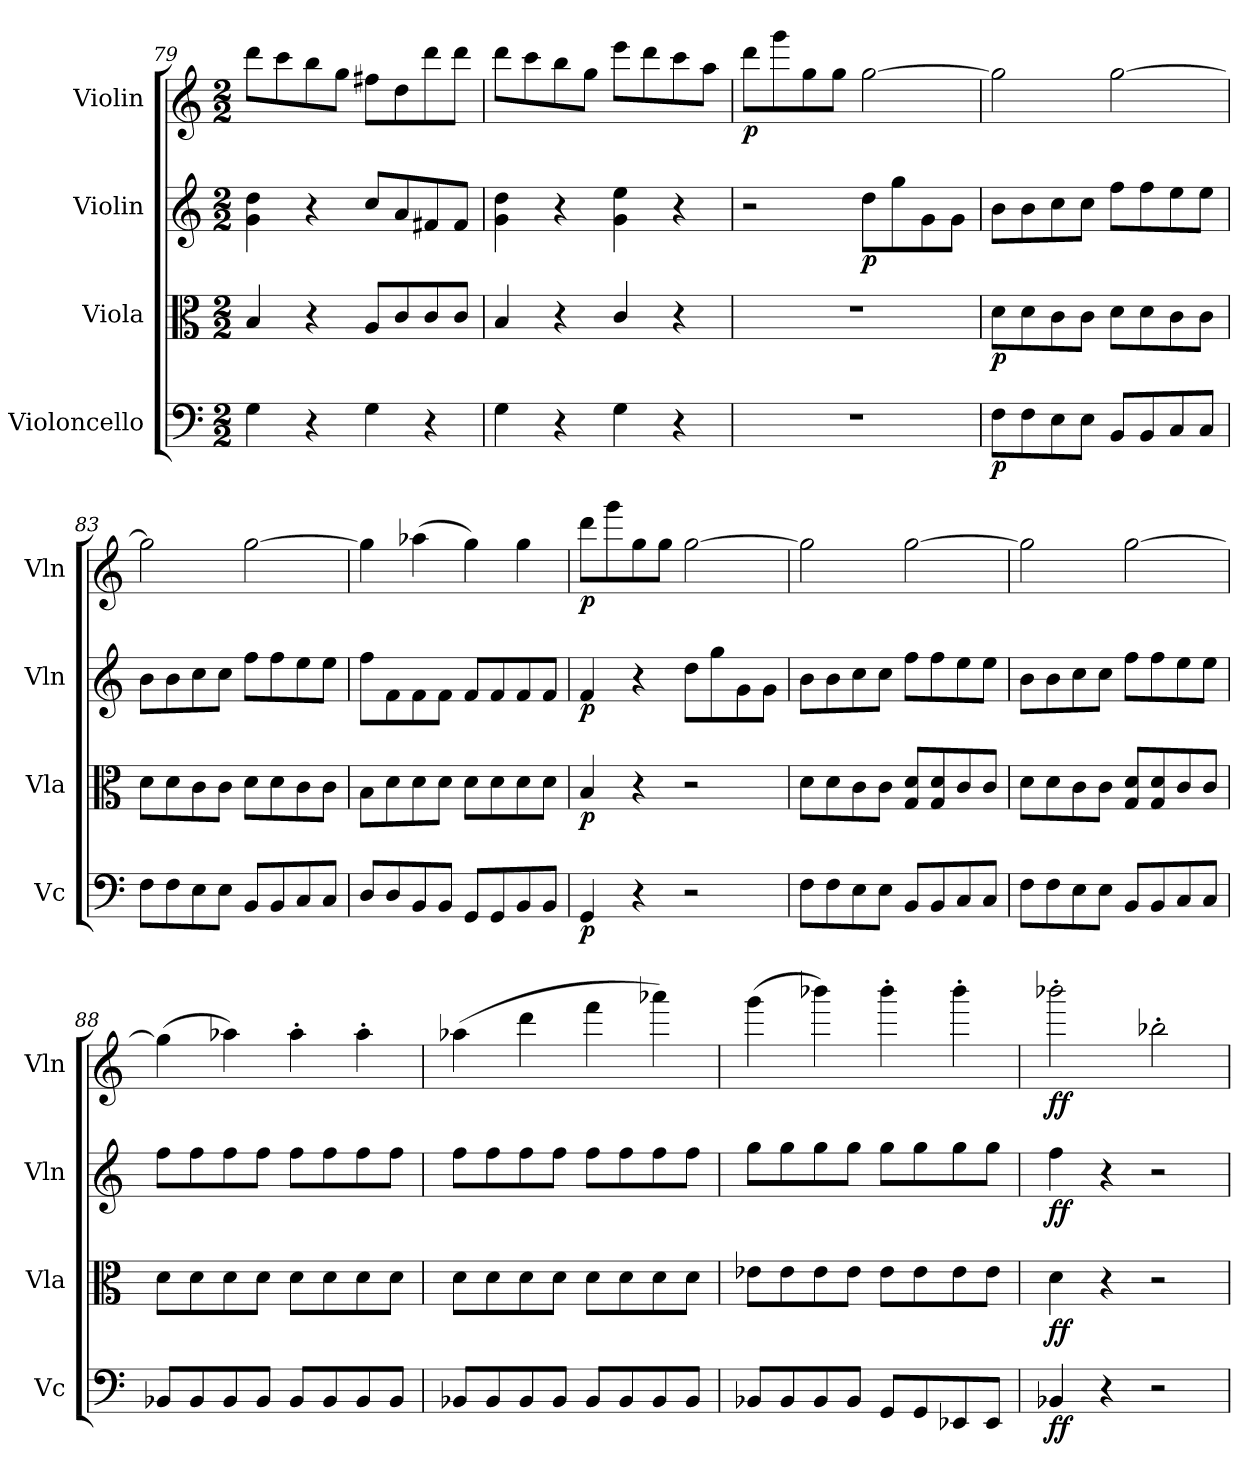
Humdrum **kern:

**kern	**dynam	**kern	**dynam	**kern	**dynam	**kern	**dynam
*part4	*part4	*part3	*part3	*part2	*part2	*part1	*part1
*staff4	*staff4	*staff3	*staff3	*staff2	*staff2	*staff1	*staff1
*I"Violoncello	*	*I"Viola	*	*I"Violin	*	*I"Violin	*
*I'Vc	*	*I'Vla	*	*I'Vln	*	*I'Vln	*
*clefF4	*	*clefC3	*	*clefG2	*	*clefG2	*
*k[]	*	*k[]	*	*k[]	*	*k[]	*
*M2/2	*	*M2/2	*	*M2/2	*	*M2/2	*
=79	=79	=79	=79	=79	=79	=79	=79
4G\	.	4B/	.	4g\ 4dd\	.	8ddd\L	.
.	.	.	.	.	.	8ccc\	.
4r	.	4r	.	4r	.	8bb\	.
.	.	.	.	.	.	8gg\J	.
4G\	.	8A/L	.	8cc/L	.	8ff#X\L	.
.	.	8c/	.	8a/	.	8dd\	.
4r	.	8c/	.	8f#X/	.	8ddd\	.
.	.	8c/J	.	8f#/J	.	8ddd\J	.
=80	=80	=80	=80	=80	=80	=80	=80
4G\	.	4B/	.	4g\ 4dd\	.	8ddd\L	.
.	.	.	.	.	.	8ccc\	.
4r	.	4r	.	4r	.	8bb\	.
.	.	.	.	.	.	8gg\J	.
4G\	.	4c/	.	4g\ 4ee\	.	8eee\L	.
.	.	.	.	.	.	8ddd\	.
4r	.	4r	.	4r	.	8ccc\	.
.	.	.	.	.	.	8aa\J	.
=81	=81	=81	=81	=81	=81	=81	=81
1r	.	1r	.	2r	.	8ddd\L	p
.	.	.	.	.	.	8ggg\	.
.	.	.	.	.	.	8gg\	.
.	.	.	.	.	.	8gg\J	.
.	.	.	.	8dd\L	p	[2gg\	.
.	.	.	.	8gg\	.	.	.
.	.	.	.	8g\	.	.	.
.	.	.	.	8g\J	.	.	.
=82	=82	=82	=82	=82	=82	=82	=82
8F\L	p	8d\L	p	8b\L	.	2gg\]	.
8F\	.	8d\	.	8b\	.	.	.
8E\	.	8c\	.	8cc\	.	.	.
8E\J	.	8c\J	.	8cc\J	.	.	.
8BB/L	.	8d\L	.	8ff\L	.	[2gg\	.
8BB/	.	8d\	.	8ff\	.	.	.
8C/	.	8c\	.	8ee\	.	.	.
8C/J	.	8c\J	.	8ee\J	.	.	.
=83	=83	=83	=83	=83	=83	=83	=83
8F\L	.	8d\L	.	8b\L	.	2gg\]	.
8F\	.	8d\	.	8b\	.	.	.
8E\	.	8c\	.	8cc\	.	.	.
8E\J	.	8c\J	.	8cc\J	.	.	.
8BB/L	.	8d\L	.	8ff\L	.	[2gg\	.
8BB/	.	8d\	.	8ff\	.	.	.
8C/	.	8c\	.	8ee\	.	.	.
8C/J	.	8c\J	.	8ee\J	.	.	.
=84	=84	=84	=84	=84	=84	=84	=84
8D/L	.	8B\L	.	8ff\L	.	4gg\]	.
8D/	.	8d\	.	8f\	.	.	.
8BB/	.	8d\	.	8f\	.	(4aa-X\	.
8BB/J	.	8d\J	.	8f\J	.	.	.
8GG/L	.	8d\L	.	8f/L	.	4gg\)	.
8GG/	.	8d\	.	8f/	.	.	.
8BB/	.	8d\	.	8f/	.	4gg\	.
8BB/J	.	8d\J	.	8f/J	.	.	.
=85	=85	=85	=85	=85	=85	=85	=85
4GG/	p	4B/	p	4f/	p	8ddd\L	p
.	.	.	.	.	.	8ggg\	.
4r	.	4r	.	4r	.	8gg\	.
.	.	.	.	.	.	8gg\J	.
2r	.	2r	.	8dd\L	.	[2gg\	.
.	.	.	.	8gg\	.	.	.
.	.	.	.	8g\	.	.	.
.	.	.	.	8g\J	.	.	.
=86	=86	=86	=86	=86	=86	=86	=86
8F\L	.	8d\L	.	8b\L	.	2gg\]	.
8F\	.	8d\	.	8b\	.	.	.
8E\	.	8c\	.	8cc\	.	.	.
8E\J	.	8c\J	.	8cc\J	.	.	.
8BB/L	.	8G/ 8d/L	.	8ff\L	.	[2gg\	.
8BB/	.	8G/ 8d/	.	8ff\	.	.	.
8C/	.	8c/	.	8ee\	.	.	.
8C/J	.	8c/J	.	8ee\J	.	.	.
=87	=87	=87	=87	=87	=87	=87	=87
8F\L	.	8d\L	.	8b\L	.	2gg\]	.
8F\	.	8d\	.	8b\	.	.	.
8E\	.	8c\	.	8cc\	.	.	.
8E\J	.	8c\J	.	8cc\J	.	.	.
8BB/L	.	8G/ 8d/L	.	8ff\L	.	[2gg\	.
8BB/	.	8G/ 8d/	.	8ff\	.	.	.
8C/	.	8c/	.	8ee\	.	.	.
8C/J	.	8c/J	.	8ee\J	.	.	.
=88	=88	=88	=88	=88	=88	=88	=88
8BB-X/L	.	8d\L	.	8ff\L	.	(4gg\]	.
8BB-/	.	8d\	.	8ff\	.	.	.
8BB-/	.	8d\	.	8ff\	.	4aa-X\)	.
8BB-/J	.	8d\J	.	8ff\J	.	.	.
8BB-/L	.	8d\L	.	8ff\L	.	4aa-'\	.
8BB-/	.	8d\	.	8ff\	.	.	.
8BB-/	.	8d\	.	8ff\	.	4aa-'\	.
8BB-/J	.	8d\J	.	8ff\J	.	.	.
=89	=89	=89	=89	=89	=89	=89	=89
8BB-X/L	.	8d\L	.	8ff\L	.	(4aa-X\	.
8BB-/	.	8d\	.	8ff\	.	.	.
8BB-/	.	8d\	.	8ff\	.	4ddd\	.
8BB-/J	.	8d\J	.	8ff\J	.	.	.
8BB-/L	.	8d\L	.	8ff\L	.	4fff\	.
8BB-/	.	8d\	.	8ff\	.	.	.
8BB-/	.	8d\	.	8ff\	.	4aaa-X\)	.
8BB-/J	.	8d\J	.	8ff\J	.	.	.
=90	=90	=90	=90	=90	=90	=90	=90
8BB-X/L	.	8e-X\L	.	8gg\L	.	(4ggg\	.
8BB-/	.	8e-\	.	8gg\	.	.	.
8BB-/	.	8e-\	.	8gg\	.	4bbb-X\)	.
8BB-/J	.	8e-\J	.	8gg\J	.	.	.
8GG/L	.	8e-\L	.	8gg\L	.	4bbb-'\	.
8GG/	.	8e-\	.	8gg\	.	.	.
8EE-X/	.	8e-\	.	8gg\	.	4bbb-'\	.
8EE-/J	.	8e-\J	.	8gg\J	.	.	.
=91	=91	=91	=91	=91	=91	=91	=91
4BB-X/	ff	4d\	ff	4ff\	ff	2bbb-X'\	ff
4r	.	4r	.	4r	.	.	.
2r	.	2r	.	2r	.	2bb-X'\	.
=	=	=	=	=	=	=	=
*-	*-	*-	*-	*-	*-	*-	*-
